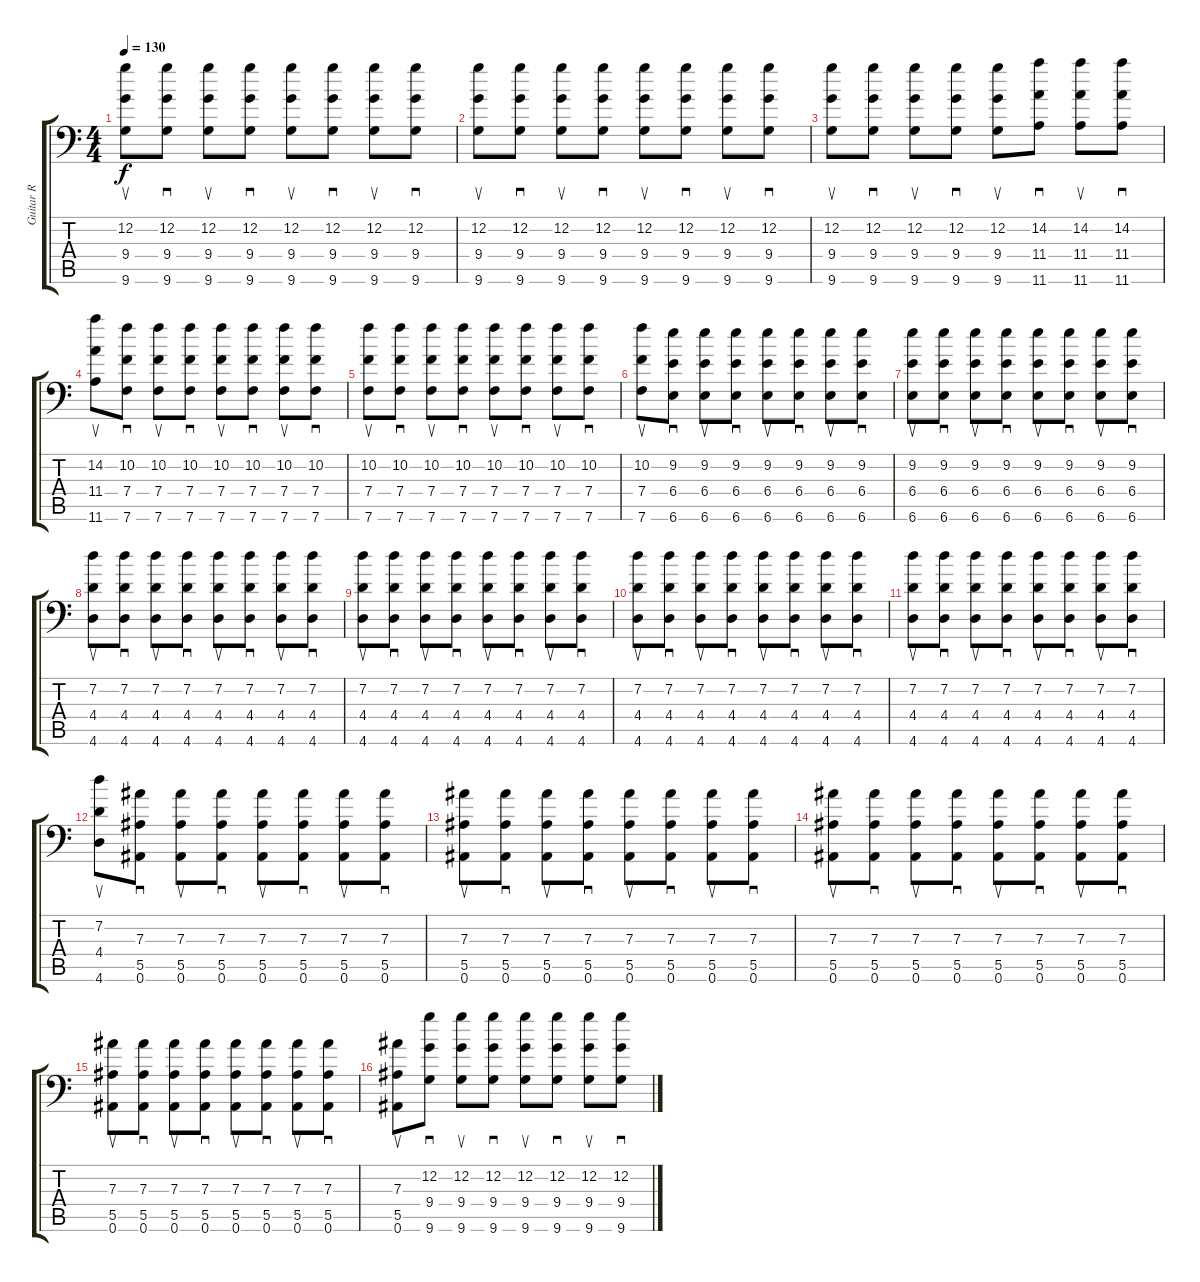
\track ("Guitar R" "Guitar R") {instrument distortionguitar}
\staff {score tabs}
\tuning (C4 G3 Eb3 Bb2 F2 Bb1) {hide}
\ts (4 4)
\tempo 130
\clef f4
\ks c
(12.2 9.4 9.6).8{su dy f} (12.2 9.4 9.6).8{sd} (12.2 9.4 9.6).8{su} (12.2 9.4 9.6).8{sd} (12.2 9.4 9.6).8{su} (12.2 9.4 9.6).8{sd} (12.2 9.4 9.6).8{su} (12.2 9.4 9.6).8{sd} |
(12.2 9.4 9.6).8{su} (12.2 9.4 9.6).8{sd} (12.2 9.4 9.6).8{su} (12.2 9.4 9.6).8{sd} (12.2 9.4 9.6).8{su} (12.2 9.4 9.6).8{sd} (12.2 9.4 9.6).8{su} (12.2 9.4 9.6).8{sd} |
(12.2 9.4 9.6).8{su} (12.2 9.4 9.6).8{sd} (12.2 9.4 9.6).8{su} (12.2 9.4 9.6).8{sd} (12.2 9.4 9.6).8{su} (14.2 11.4 11.6).8{sd} (14.2 11.4 11.6).8{su} (14.2 11.4 11.6).8{sd} |
(14.2 11.4 11.6).8{su} (10.2 7.4 7.6).8{sd} (10.2 7.4 7.6).8{su} (10.2 7.4 7.6).8{sd} (10.2 7.4 7.6).8{su} (10.2 7.4 7.6).8{sd} (10.2 7.4 7.6).8{su} (10.2 7.4 7.6).8{sd} |
(10.2 7.4 7.6).8{su} (10.2 7.4 7.6).8{sd} (10.2 7.4 7.6).8{su} (10.2 7.4 7.6).8{sd} (10.2 7.4 7.6).8{su} (10.2 7.4 7.6).8{sd} (10.2 7.4 7.6).8{su} (10.2 7.4 7.6).8{sd} |
(10.2 7.4 7.6).8{su} (9.2 6.4 6.6).8{sd} (9.2 6.4 6.6).8{su} (9.2 6.4 6.6).8{sd} (9.2 6.4 6.6).8{su} (9.2 6.4 6.6).8{sd} (9.2 6.4 6.6).8{su} (9.2 6.4 6.6).8{sd} |
(9.2 6.4 6.6).8{su} (9.2 6.4 6.6).8{sd} (9.2 6.4 6.6).8{su} (9.2 6.4 6.6).8{sd} (9.2 6.4 6.6).8{su} (9.2 6.4 6.6).8{sd} (9.2 6.4 6.6).8{su} (9.2 6.4 6.6).8{sd} |
(7.2 4.4 4.6).8{su} (7.2 4.4 4.6).8{sd} (7.2 4.4 4.6).8{su} (7.2 4.4 4.6).8{sd} (7.2 4.4 4.6).8{su} (7.2 4.4 4.6).8{sd} (7.2 4.4 4.6).8{su} (7.2 4.4 4.6).8{sd} |
(7.2 4.4 4.6).8{su} (7.2 4.4 4.6).8{sd} (7.2 4.4 4.6).8{su} (7.2 4.4 4.6).8{sd} (7.2 4.4 4.6).8{su} (7.2 4.4 4.6).8{sd} (7.2 4.4 4.6).8{su} (7.2 4.4 4.6).8{sd} |
(7.2 4.4 4.6).8{su} (7.2 4.4 4.6).8{sd} (7.2 4.4 4.6).8{su} (7.2 4.4 4.6).8{sd} (7.2 4.4 4.6).8{su} (7.2 4.4 4.6).8{sd} (7.2 4.4 4.6).8{su} (7.2 4.4 4.6).8{sd} |
(7.2 4.4 4.6).8{su} (7.2 4.4 4.6).8{sd} (7.2 4.4 4.6).8{su} (7.2 4.4 4.6).8{sd} (7.2 4.4 4.6).8{su} (7.2 4.4 4.6).8{sd} (7.2 4.4 4.6).8{su} (7.2 4.4 4.6).8{sd} |
(7.2 4.4 4.6).8{su} (7.3 5.5 0.6).8{sd} (7.3 5.5 0.6).8{su} (7.3 5.5 0.6).8{sd} (7.3 5.5 0.6).8{su} (7.3 5.5 0.6).8{sd} (7.3 5.5 0.6).8{su} (7.3 5.5 0.6).8{sd} |
(7.3 5.5 0.6).8{su} (7.3 5.5 0.6).8{sd} (7.3 5.5 0.6).8{su} (7.3 5.5 0.6).8{sd} (7.3 5.5 0.6).8{su} (7.3 5.5 0.6).8{sd} (7.3 5.5 0.6).8{su} (7.3 5.5 0.6).8{sd} |
(7.3 5.5 0.6).8{su} (7.3 5.5 0.6).8{sd} (7.3 5.5 0.6).8{su} (7.3 5.5 0.6).8{sd} (7.3 5.5 0.6).8{su} (7.3 5.5 0.6).8{sd} (7.3 5.5 0.6).8{su} (7.3 5.5 0.6).8{sd} |
(7.3 5.5 0.6).8{su} (7.3 5.5 0.6).8{sd} (7.3 5.5 0.6).8{su} (7.3 5.5 0.6).8{sd} (7.3 5.5 0.6).8{su} (7.3 5.5 0.6).8{sd} (7.3 5.5 0.6).8{su} (7.3 5.5 0.6).8{sd} |
(7.3 5.5 0.6).8{su} (12.2 9.4 9.6).8{sd} (12.2 9.4 9.6).8{su} (12.2 9.4 9.6).8{sd} (12.2 9.4 9.6).8{su} (12.2 9.4 9.6).8{sd} (12.2 9.4 9.6).8{su} (12.2 9.4 9.6).8{sd}
